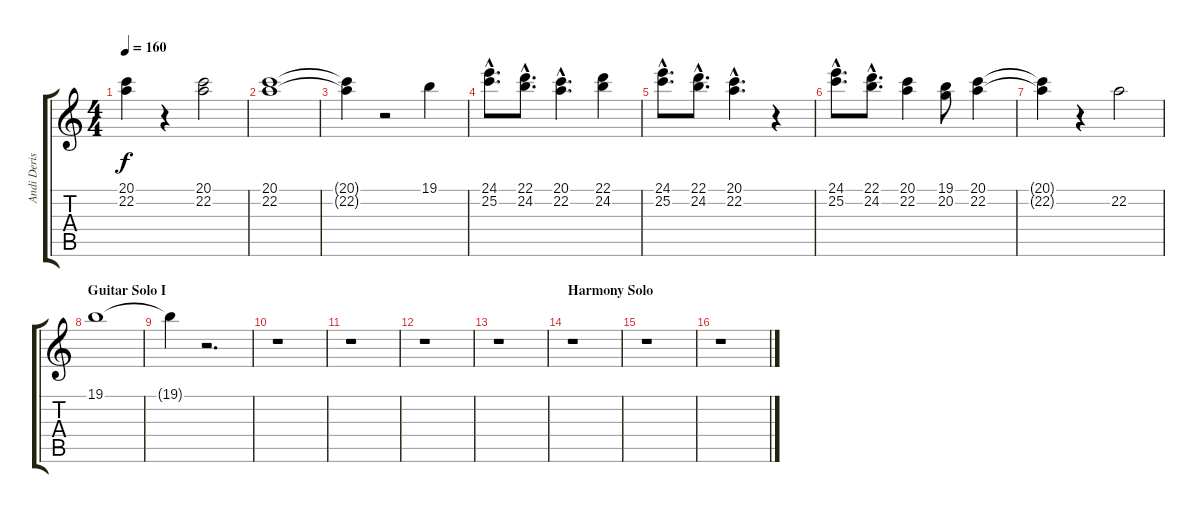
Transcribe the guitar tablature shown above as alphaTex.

\track ("Andi Deris" "Andi Deris") {instrument flute}
\staff {score tabs}
\tuning (E4 B3 G3 D3 A2 E2) {hide}
\ts (4 4)
\tempo 160
\clef g2
\ks c
(20.1{t} 22.2{t}).4{dy f} r.4 (20.1 22.2).2 |
(20.1 22.2).1 |
(20.1{t} 22.2{t}).4 r.2 19.1.4 |
(24.1{hac} 25.2{hac}).8{d} (22.1{hac} 24.2{hac}).8{d} (20.1{hac} 22.2{hac}).4{d} (22.1 24.2).4 |
(24.1{hac} 25.2{hac}).8{d} (22.1{hac} 24.2{hac}).8{d} (20.1{hac} 22.2{hac}).4{d} r.4 |
(24.1{hac} 25.2{hac}).8{d} (22.1{hac} 24.2{hac}).8{d} (20.1 22.2).4 (19.1 20.2).8 (20.1 22.2).4 |
(20.1{t} 22.2{t}).4 r.4 22.2.2 |
\section ("" "Guitar Solo I")
19.1.1 |
19.1{t}.4 r.2{d} |
r.1 |
r.1 |
r.1 |
r.1 |
\section ("" "Harmony Solo")
r.1 |
r.1 |
r.1
